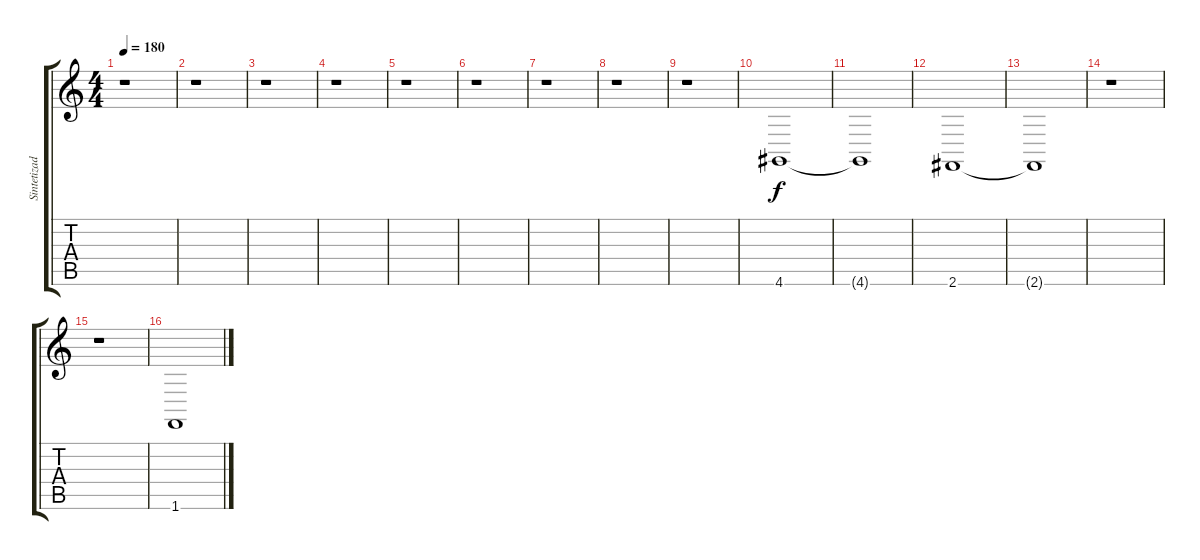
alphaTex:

\track ("Sintetizador 5" "Sintetizad") {instrument stringensemble1}
\staff {score tabs}
\tuning (E4 B3 G3 D3 A2 E2) {hide}
\ts (4 4)
\tempo 180
\clef g2
\ks c
r.1{dy f} |
r.1 |
r.1 |
r.1 |
r.1 |
r.1 |
r.1 |
r.1 |
r.1 |
4.6.1 |
4.6{t}.1 |
2.6.1 |
2.6{t}.1 |
r.1 |
r.1 |
1.6.1
